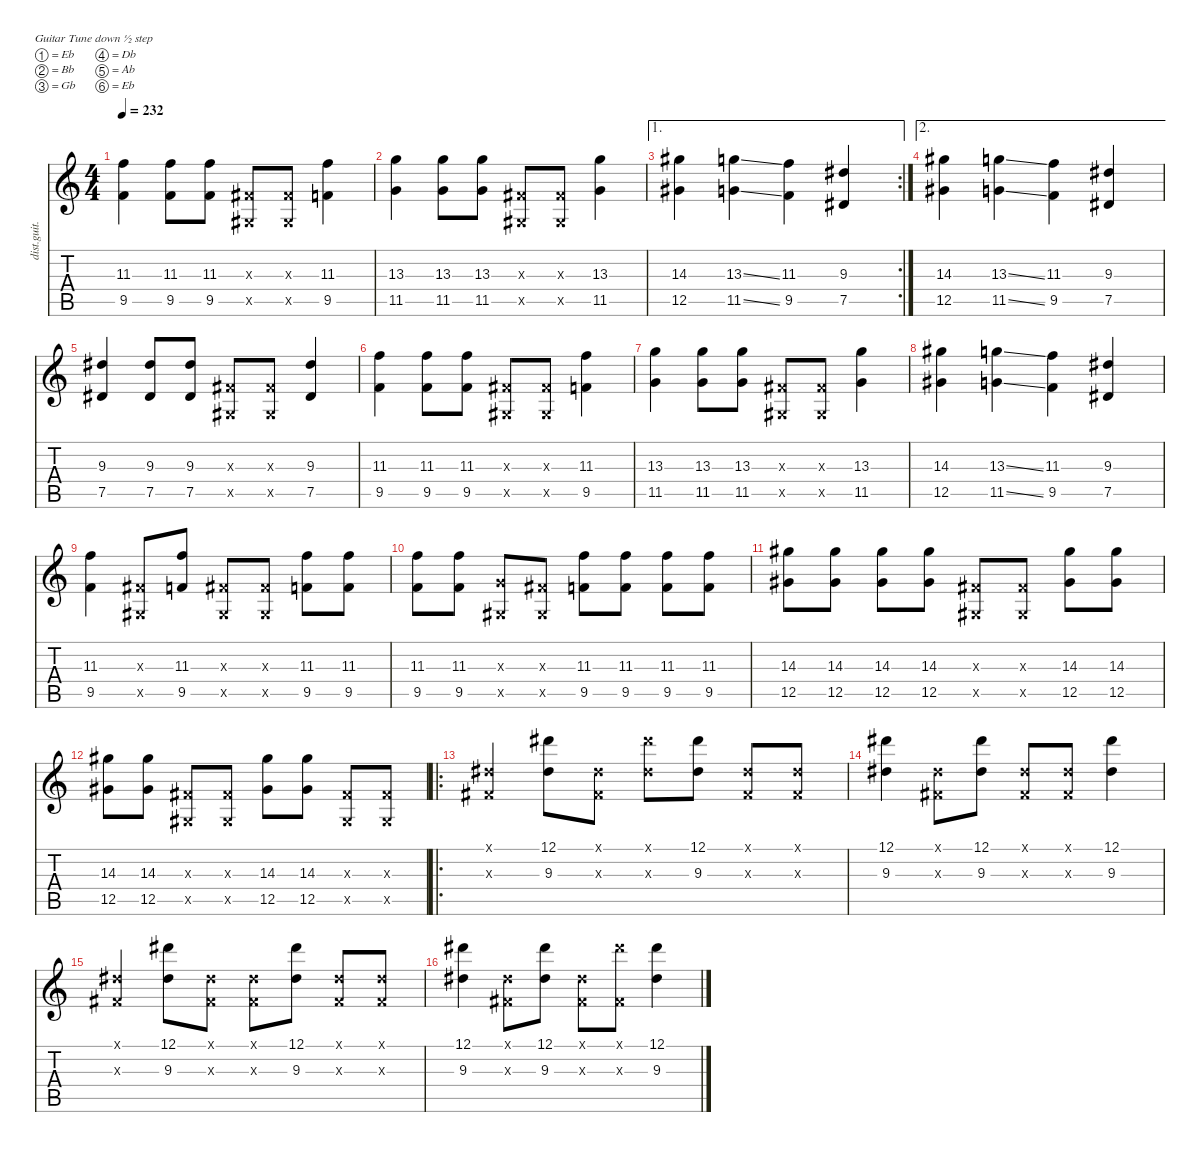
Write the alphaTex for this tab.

\defaultSystemsLayout 4
\hideDynamics
\bracketExtendMode nobrackets
\otherSystemsTrackNameOrientation horizontal
\track ("Gtr. 3" "dist.guit.") {instrument distortionguitar}
\staff {score tabs}
\tuning (Eb4 Bb3 Gb3 Db3 Ab2 Eb2)
\ts (4 4)
\tempo 232
\clef g2
\ks c
(11.3 9.5).4{dy f beam Down} (11.3 9.5).8{beam Down} (11.3 9.5).8{beam Down} (0.3{x acc #} 0.5{x acc #}).8{beam Up} (0.3{x acc #} 0.5{x acc #}).8{beam Up} (11.3 9.5).4{beam Down} |
(13.3 11.5).4{beam Down} (13.3 11.5).8{beam Down} (13.3 11.5).8{beam Down} (0.3{x acc #} 0.5{x acc #}).8{beam Up} (0.3{x acc #} 0.5{x acc #}).8{beam Up} (13.3 11.5).4{beam Down} |
\ae 1
\rc 2
(14.3{acc #} 12.5{acc #}).4{beam Down} (13.3{ss} 11.5{ss}).4{beam Down} (11.3 9.5).4{beam Down} (9.3{acc #} 7.5{acc #}).4{beam Up} |
\ae 2
(14.3{acc #} 12.5{acc #}).4{beam Down} (13.3{ss} 11.5{ss}).4{beam Down} (11.3 9.5).4{beam Down} (9.3{acc #} 7.5{acc #}).4{beam Up} |
(9.3{acc #} 7.5{acc #}).4{beam Up} (9.3{acc #} 7.5{acc #}).8{beam Up} (9.3{acc #} 7.5{acc #}).8{beam Up} (0.3{x acc #} 0.5{x acc #}).8{beam Up} (0.3{x acc #} 0.5{x acc #}).8{beam Up} (9.3{acc #} 7.5{acc #}).4{beam Up} |
(11.3 9.5).4{beam Down} (11.3 9.5).8{beam Down} (11.3 9.5).8{beam Down} (0.3{x acc #} 0.5{x acc #}).8{beam Up} (0.3{x acc #} 0.5{x acc #}).8{beam Up} (11.3 9.5).4{beam Down} |
(13.3 11.5).4{beam Down} (13.3 11.5).8{beam Down} (13.3 11.5).8{beam Down} (0.3{x acc #} 0.5{x acc #}).8{beam Up} (0.3{x acc #} 0.5{x acc #}).8{beam Up} (13.3 11.5).4{beam Down} |
(14.3{acc #} 12.5{acc #}).4{beam Down} (13.3{ss} 11.5{ss}).4{beam Down} (11.3 9.5).4{beam Down} (9.3{acc #} 7.5{acc #}).4{beam Up} |
(11.3 9.5).4{beam Down} (0.3{x acc #} 0.5{x acc #}).8{beam Up} (11.3 9.5).8{beam Up} (0.3{x acc #} 0.5{x acc #}).8{beam Up} (0.3{x acc #} 0.5{x acc #}).8{beam Up} (11.3 9.5).8{beam Down} (11.3 9.5).8{beam Down} |
(11.3 9.5).8{beam Down} (11.3 9.5).8{beam Down} (1.3{x} 0.5{x acc #}).8{beam Up} (0.3{x acc #} 0.5{x acc #}).8{beam Up} (11.3 9.5).8{beam Down} (11.3 9.5).8{beam Down} (11.3 9.5).8{beam Down} (11.3 9.5).8{beam Down} |
(14.3{acc #} 12.5{acc #}).8{beam Down} (14.3{acc #} 12.5{acc #}).8{beam Down} (14.3{acc #} 12.5{acc #}).8{beam Down} (14.3{acc #} 12.5{acc #}).8{beam Down} (0.3{x acc #} 0.5{x acc #}).8{beam Up} (0.3{x acc #} 0.5{x acc #}).8{beam Up} (14.3{acc #} 12.5{acc #}).8{beam Down} (14.3{acc #} 12.5{acc #}).8{beam Down} |
(14.3{acc #} 12.5{acc #}).8{beam Down} (14.3{acc #} 12.5{acc #}).8{beam Down} (0.3{x acc #} 0.5{x acc #}).8{beam Up} (0.3{x acc #} 0.5{x acc #}).8{beam Up} (14.3{acc #} 12.5{acc #}).8{beam Down} (14.3{acc #} 12.5{acc #}).8{beam Down} (0.3{x acc #} 0.5{x acc #}).8{beam Up} (0.3{x acc #} 0.5{x acc #}).8{beam Up} |
\ro
(0.1{x acc #} 0.3{x acc #}).4{beam Up} (12.1{acc #} 9.3{acc #}).8{beam Down} (0.1{x acc #} 0.3{x acc #}).8{beam Down} (12.1{x acc #} 9.3{x acc #}).8{beam Down} (12.1{acc #} 9.3{acc #}).8{beam Down} (0.1{x acc #} 0.3{x acc #}).8{beam Up} (0.1{x acc #} 0.3{x acc #}).8{beam Up} |
(12.1{acc #} 9.3{acc #}).4{beam Down} (0.1{x acc #} 0.3{x acc #}).8{beam Down} (12.1{acc #} 9.3{acc #}).8{beam Down} (0.1{x acc #} 0.3{x acc #}).8{beam Up} (0.1{x acc #} 0.3{x acc #}).8{beam Up} (12.1{acc #} 9.3{acc #}).4{beam Down} |
(0.1{x acc #} 0.3{x acc #}).4{beam Up} (12.1{acc #} 9.3{acc #}).8{beam Down} (0.1{x acc #} 0.3{x acc #}).8{beam Down} (0.1{x acc #} 0.3{x acc #}).8{beam Down} (12.1{acc #} 9.3{acc #}).8{beam Down} (0.1{x acc #} 0.3{x acc #}).8{beam Up} (0.1{x acc #} 0.3{x acc #}).8{beam Up} |
(12.1{acc #} 9.3{acc #}).4{beam Down} (0.1{x acc #} 0.3{x acc #}).8{beam Down} (12.1{acc #} 9.3{acc #}).8{beam Down} (0.1{x acc #} 0.3{x acc #}).8{beam Down} (12.1{x acc #} 0.3{x acc #}).8{beam Down} (12.1{acc #} 9.3{acc #}).4{beam Down}
